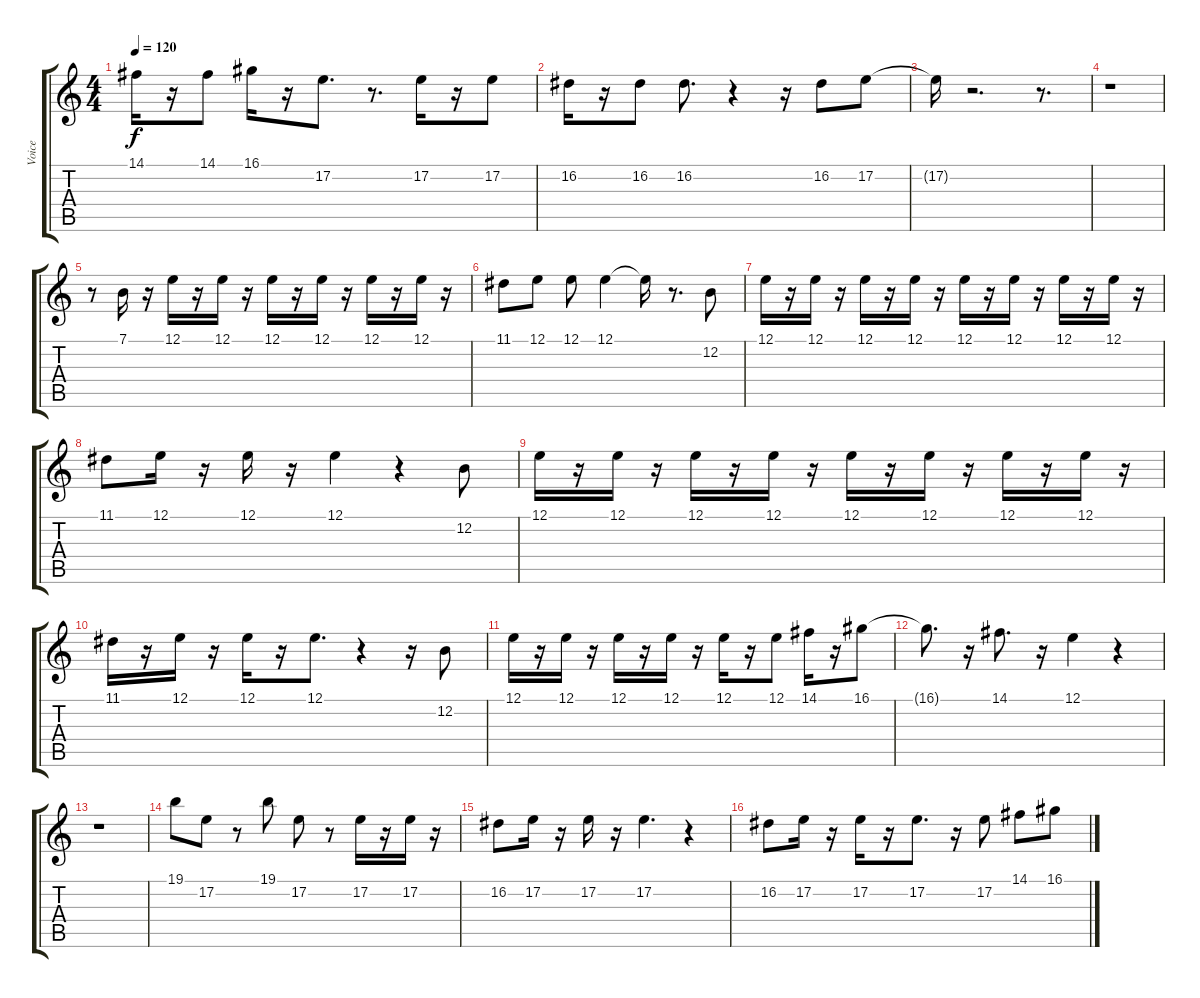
\track ("Voice" "Voice") {instrument vibraphone}
\staff {score tabs}
\tuning (E4 B3 G3 D3 A2 E2) {hide}
\ts (4 4)
\tempo 120
\clef g2
\ks c
14.1.16{dy f} r.16 14.1.8 16.1.16 r.16 17.2.8{d} r.8{d} 17.2.16 r.16 17.2.8 |
16.2.16 r.16 16.2.8 16.2.8{d} r.4 r.16 16.2.8 17.2.8 |
17.2{t}.16 r.2{d} r.8{d} |
r.1 |
r.8 7.1.16 r.16 12.1.16 r.16 12.1.16 r.16 12.1.16 r.16 12.1.16 r.16 12.1.16 r.16 12.1.16 r.16 |
11.1.8 12.1.8 12.1.8 12.1.4 12.1{t}.16 r.8{d} 12.2.8 |
12.1.16 r.16 12.1.16 r.16 12.1.16 r.16 12.1.16 r.16 12.1.16 r.16 12.1.16 r.16 12.1.16 r.16 12.1.16 r.16 |
11.1.8 12.1.16 r.16 12.1.16 r.16 12.1.4 r.4 12.2.8 |
12.1.16 r.16 12.1.16 r.16 12.1.16 r.16 12.1.16 r.16 12.1.16 r.16 12.1.16 r.16 12.1.16 r.16 12.1.16 r.16 |
11.1.16 r.16 12.1.16 r.16 12.1.16 r.16 12.1.8{d} r.4 r.16 12.2.8 |
12.1.16 r.16 12.1.16 r.16 12.1.16 r.16 12.1.16 r.16 12.1.16 r.16 12.1.8 14.1.16 r.16 16.1.8 |
16.1{t}.8{d} r.16 14.1.8{d} r.16 12.1.4 r.4 |
r.1 |
19.1.8 17.2.8 r.8 19.1.8 17.2.8 r.8 17.2.16 r.16 17.2.16 r.16 |
16.2.8 17.2.16 r.16 17.2.16 r.16 17.2.4{d} r.4 |
16.2.8 17.2.16 r.16 17.2.16 r.16 17.2.8{d} r.16 17.2.8 14.1.8 16.1.8
